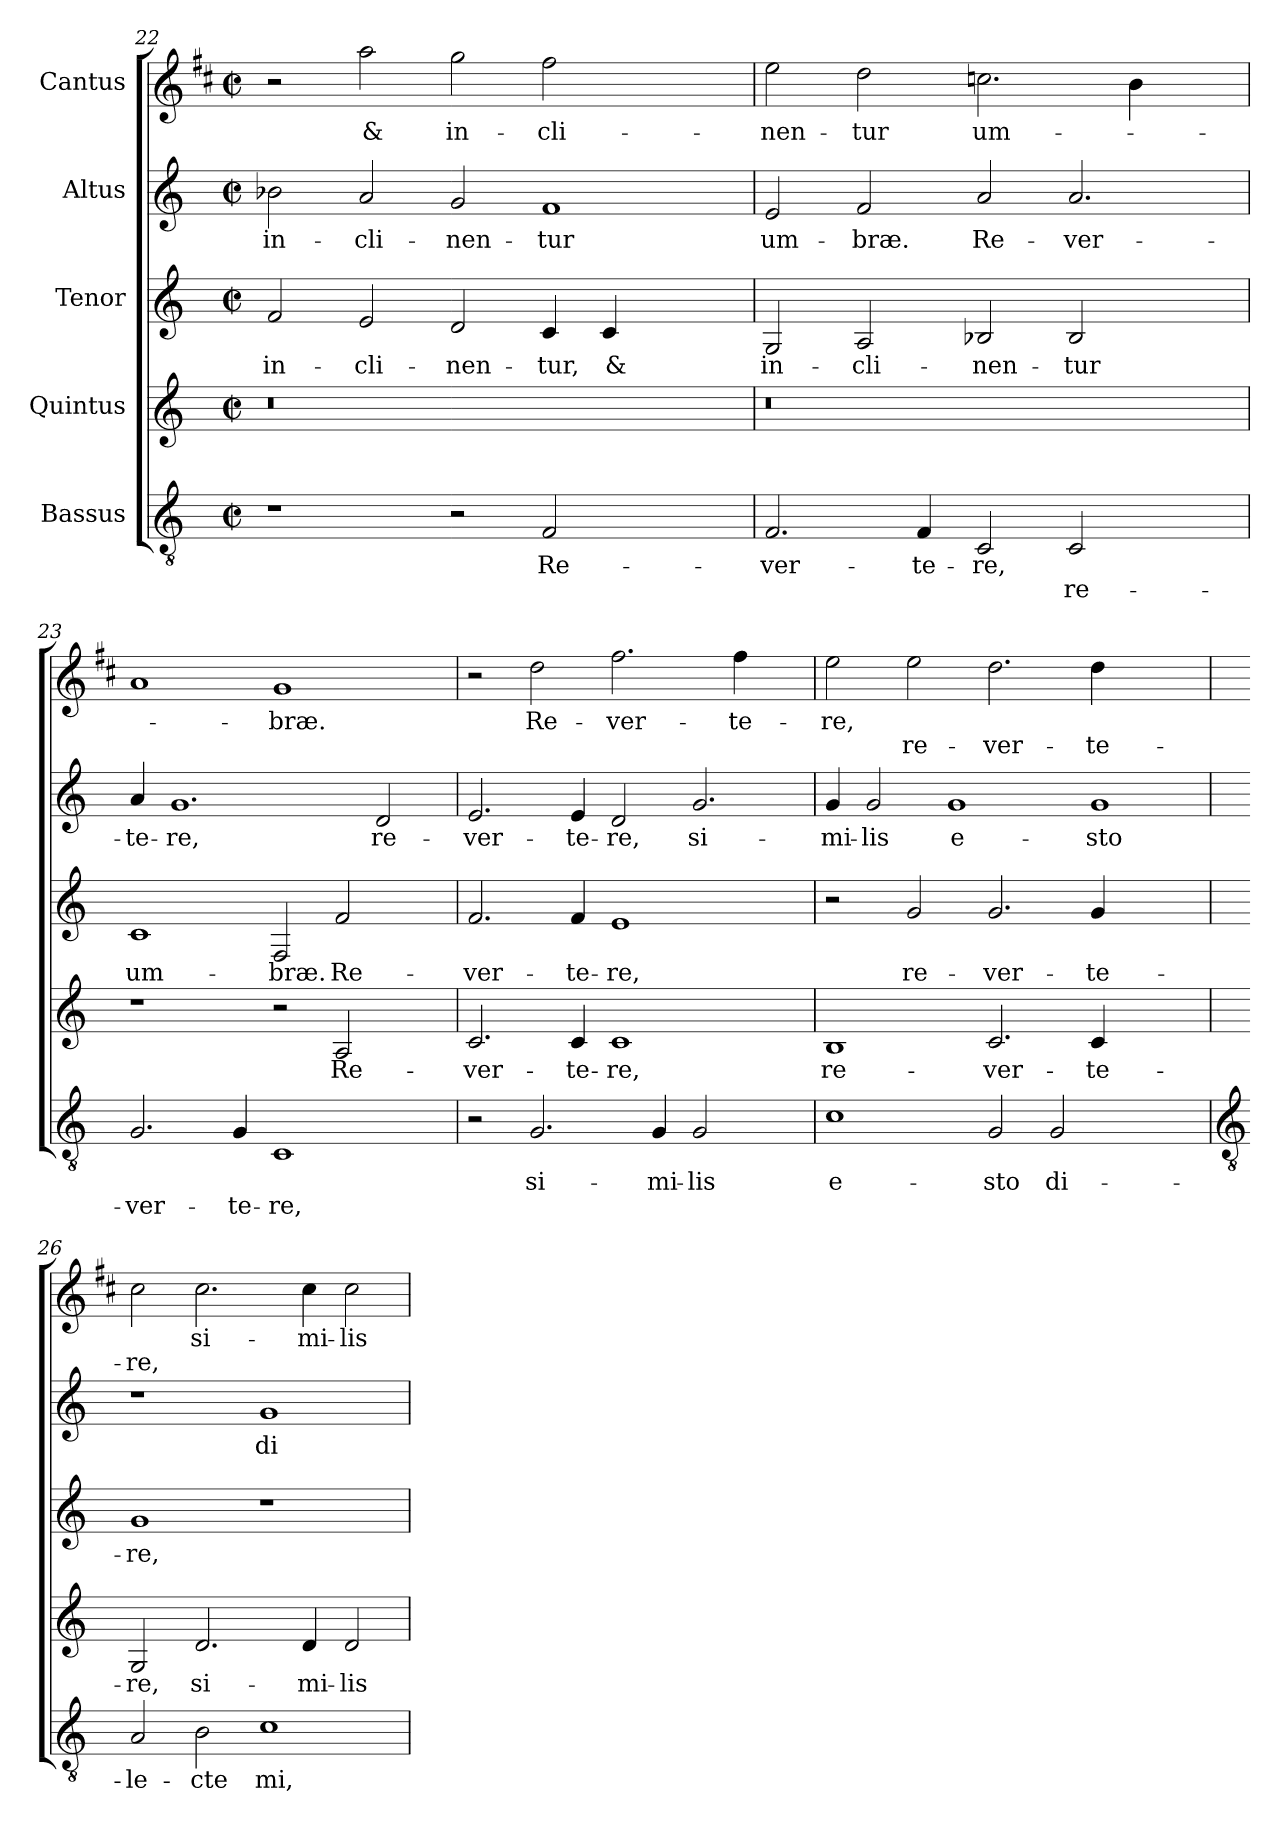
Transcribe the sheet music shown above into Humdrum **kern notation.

**kern	**text	**text	**kern	**text	**kern	**text	**kern	**text	**kern	**text	**text
*part5	*part5	*part5	*part4	*part4	*part3	*part3	*part2	*part2	*part1	*part1	*part1
*staff5	*staff5	*staff5	*staff4	*staff4	*staff3	*staff3	*staff2	*staff2	*staff1	*staff1	*staff1
*I"Bassus	*	*	*I"Quintus	*	*I"Tenor	*	*I"Altus	*	*I"Cantus	*	*
!!LO:LB:g=z
*clefGv2	*	*	*clefG2	*	*clefG2	*	*clefG2	*	*clefG2	*	*
*	*	*	*	*	*	*	*	*	*ITrd1c2	*	*
*k[]	*	*	*k[]	*	*k[]	*	*k[]	*	*k[]	*	*
*C:	*	*	*C:	*	*C:	*	*C:	*	*C:	*	*
*M4/2	*	*	*M4/2	*	*M4/2	*	*M4/2	*	*M4/2	*	*
*met(c|)	*	*	*met(c|)	*	*met(c|)	*	*met(c|)	*	*met(c|)	*	*
=22	=22	=22	=22	=22	=22	=22	=22	=22	=22	=22	=22
!	!	!	!	!	!	!LO:LY:b	!	!LO:LY:b	!	!	!
1r	.	.	0r	.	2f	in-	2b-X	in-	2r	.	.
!	!	!	!	!	!	!LO:LY:b	!	!LO:LY:b	!	!LO:LY:b	!
.	.	.	.	.	2e	-cli-	2a	-cli-	2gg	&	.
!	!	!	!	!	!	!LO:LY:b	!	!LO:LY:b	!	!LO:LY:b	!
2r	.	.	.	.	2d	-nen-	2g	-nen-	2ff	in-	.
!	!LO:LY:b	!	!	!	!	!LO:LY:b	!	!LO:LY:b	!	!LO:LY:b	!
2F	Re-	.	.	.	4c	-tur,	1f	-tur	2ee	-cli-	.
!	!	!	!	!	!	!LO:LY:b	!	!	!	!	!
.	.	.	.	.	4c	&	.	.	.	.	.
2ryy	.	.	2ryy	.	2ryy	.	.	.	2ryy	.	.
!!LO:LB:g=z
=23	=23	=23	=23	=23	=23	=23	=23	=23	=23	=23	=23
!	!LO:LY:b	!	!	!	!	!LO:LY:b	!	!LO:LY:b	!	!LO:LY:b	!
2.F	-ver-	.	0r	.	2G	in-	2e	um-	2dd	-nen-	.
!	!	!	!	!	!	!LO:LY:b	!	!LO:LY:b	!	!LO:LY:b	!
.	.	.	.	.	2A	-cli-	2f	-bræ.	2cc	-tur	.
!	!LO:LY:b	!	!	!	!	!	!	!	!	!	!
4F	-te-	.	.	.	.	.	.	.	.	.	.
!	!LO:LY:b	!	!	!	!	!LO:LY:b	!	!LO:LY:b	!	!LO:LY:b	!
2C	-re,	.	.	.	2B-X	-nen-	2a	Re-	2.b-X	um-	.
!	!	!LO:LY:b	!	!	!	!LO:LY:b	!	!LO:LY:b	!	!	!
2C	.	re-	.	.	2B-	-tur	2.a	-ver-	.	.	.
.	.	.	.	.	.	.	.	.	4a	.	.
4ryy	.	.	4ryy	.	4ryy	.	.	.	4ryy	.	.
=23A	=23A	=23A	=23A	=23A	=23A	=23A	=23A	=23A	=23A	=23A	=23A
!	!	!LO:LY:b	!	!	!	!LO:LY:b	!	!LO:LY:b	!	!	!
2.G	.	-ver-	1r	.	1c	um-	4a	-te-	1g	.	.
!	!	!	!	!	!	!	!	!LO:LY:b	!	!	!
.	.	.	.	.	.	.	1.g	-re,	.	.	.
!	!	!LO:LY:b	!	!	!	!	!	!	!	!	!
4G	.	-te-	.	.	.	.	.	.	.	.	.
!	!	!LO:LY:b	!	!	!	!LO:LY:b	!	!	!	!LO:LY:b	!
1C	.	-re,	2r	.	2F	-bræ.	.	.	1f	-bræ.	.
!	!	!	!	!LO:LY:b	!	!LO:LY:b	!	!	!	!	!
.	.	.	2A	Re-	2f	Re-	.	.	.	.	.
!	!	!	!	!	!	!	!	!LO:LY:b	!	!	!
.	.	.	.	.	.	.	2d	re-	.	.	.
4ryy	.	.	4ryy	.	4ryy	.	.	.	4ryy	.	.
=24A	=24A	=24A	=24A	=24A	=24A	=24A	=24A	=24A	=24A	=24A	=24A
!	!	!	!	!LO:LY:b	!	!LO:LY:b	!	!LO:LY:b	!	!	!
2r	.	.	2.c	-ver-	2.f	-ver-	2.e	-ver-	2r	.	.
!	!LO:LY:b	!	!	!	!	!	!	!	!	!LO:LY:b	!
2.G	si-	.	.	.	.	.	.	.	2cc	Re-	.
!	!	!	!	!LO:LY:b	!	!LO:LY:b	!	!LO:LY:b	!	!	!
.	.	.	4c	-te-	4f	-te-	4e	-te-	.	.	.
!	!	!	!	!LO:LY:b	!	!LO:LY:b	!	!LO:LY:b	!	!LO:LY:b	!
.	.	.	1c	-re,	1e	-re,	2d	-re,	2.ee	-ver-	.
!	!LO:LY:b	!	!	!	!	!	!	!	!	!	!
4G	-mi-	.	.	.	.	.	.	.	.	.	.
!	!LO:LY:b	!	!	!	!	!	!	!LO:LY:b	!	!	!
2G	-lis	.	.	.	.	.	2.g	si-	.	.	.
!	!	!	!	!	!	!	!	!	!	!LO:LY:b	!
.	.	.	.	.	.	.	.	.	4ee	-te-	.
4ryy	.	.	4ryy	.	4ryy	.	.	.	4ryy	.	.
=25A	=25A	=25A	=25A	=25A	=25A	=25A	=25A	=25A	=25A	=25A	=25A
!	!LO:LY:b	!	!	!LO:LY:b	!	!	!	!LO:LY:b	!	!LO:LY:b	!
1c	e-	.	1B	re-	2r	.	4g	-mi-	2dd	-re,	.
!	!	!	!	!	!	!	!	!LO:LY:b	!	!	!
.	.	.	.	.	.	.	2g	-lis	.	.	.
!	!	!	!	!	!	!LO:LY:b	!	!	!	!	!LO:LY:b
.	.	.	.	.	2g	re-	.	.	2dd	.	re-
!	!	!	!	!	!	!	!	!LO:LY:b	!	!	!
.	.	.	.	.	.	.	1g	e-	.	.	.
!	!LO:LY:b	!	!	!LO:LY:b	!	!LO:LY:b	!	!	!	!	!LO:LY:b
2G	-sto	.	2.c	-ver-	2.g	-ver-	.	.	2.cc	.	-ver-
!	!LO:LY:b	!	!	!	!	!	!	!	!	!	!
2G	di-	.	.	.	.	.	.	.	.	.	.
!	!	!	!	!LO:LY:b	!	!LO:LY:b	!	!LO:LY:b	!	!	!LO:LY:b
.	.	.	4c	-te-	4g	-te-	1g	-sto	4cc	.	-te-
2.ryy	.	.	2.ryy	.	2.ryy	.	.	.	2.ryy	.	.
!!LO:LB:g=z
=26A	=26A	=26A	=26A	=26A	=26A	=26A	=26A	=26A	=26A	=26A	=26A
*clefGv2	*	*	*	*	*	*	*	*	*	*	*
!	!LO:LY:b	!	!	!LO:LY:b	!	!LO:LY:b	!	!	!	!	!LO:LY:b
2A	-le-	.	2G	-re,	1g	-re,	1r	.	2b	.	-re,
!	!LO:LY:b	!	!	!LO:LY:b	!	!	!	!	!	!LO:LY:b	!
2B	-cte	.	2.d	si-	.	.	.	.	2.b	si-	.
!	!LO:LY:b	!	!	!	!	!	!	!LO:LY:b	!	!	!
1c	mi,	.	.	.	1r	.	1g	di-	.	.	.
!	!	!	!	!LO:LY:b	!	!	!	!	!	!LO:LY:b	!
.	.	.	4d	-mi-	.	.	.	.	4b	-mi-	.
!	!	!	!	!LO:LY:b	!	!	!	!	!	!LO:LY:b	!
.	.	.	2d	-lis	.	.	.	.	2b	-lis	.
=	=	=	=	=	=	=	=	=	=	=	=
*-	*-	*-	*-	*-	*-	*-	*-	*-	*-	*-	*-
